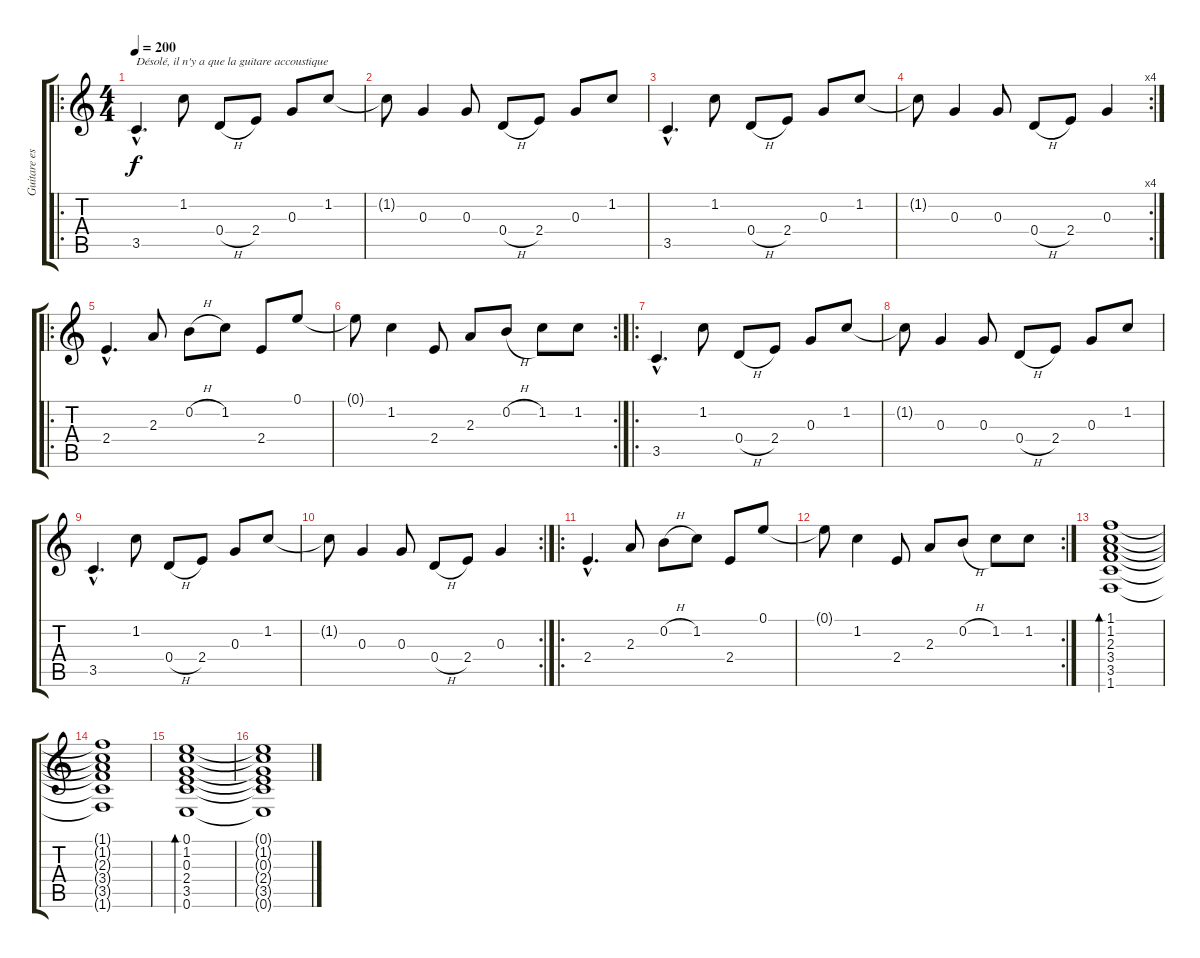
\track ("Guitare espagnole" "Guitare es") {instrument acousticguitarsteel}
\staff {score tabs}
\tuning (E4 B3 G3 D3 A2 E2) {hide}
\ro
\ts (4 4)
\tempo 200
\clef g2
\ks c
3.5{hac}.4{d txt "Désolé, il n'y a que la guitare accoustique" dy f instrument acousticguitarsteel} 1.2.8 0.4{h}.8 2.4.8 0.3.8 1.2.8 |
1.2{t}.8 0.3.4 0.3.8 0.4{h}.8 2.4.8 0.3.8 1.2.8 |
3.5{hac}.4{d} 1.2.8 0.4{h}.8 2.4.8 0.3.8 1.2.8 |
\rc 4
1.2{t}.8 0.3.4 0.3.8 0.4{h}.8 2.4.8 0.3.4 |
\ro
2.4{hac}.4{d} 2.3.8 0.2{h}.8 1.2.8 2.4.8 0.1.8 |
\rc 2
0.1{t}.8 1.2.4 2.4.8 2.3.8 0.2{h}.8 1.2.8 1.2.8 |
\ro
3.5{hac}.4{d} 1.2.8 0.4{h}.8 2.4.8 0.3.8 1.2.8 |
1.2{t}.8 0.3.4 0.3.8 0.4{h}.8 2.4.8 0.3.8 1.2.8 |
3.5{hac}.4{d} 1.2.8 0.4{h}.8 2.4.8 0.3.8 1.2.8 |
\rc 2
1.2{t}.8 0.3.4 0.3.8 0.4{h}.8 2.4.8 0.3.4 |
\ro
2.4{hac}.4{d} 2.3.8 0.2{h}.8 1.2.8 2.4.8 0.1.8 |
\rc 2
0.1{t}.8 1.2.4 2.4.8 2.3.8 0.2{h}.8 1.2.8 1.2.8 |
(1.1 1.2 2.3 3.4 3.5 1.6).1{bd 480} |
(1.1{t} 1.2{t} 2.3{t} 3.4{t} 3.5{t} 1.6{t}).1 |
(0.1 1.2 0.3 2.4 3.5 0.6).1{bd 480} |
(0.1{t} 1.2{t} 0.3{t} 2.4{t} 3.5{t} 0.6{t}).1
